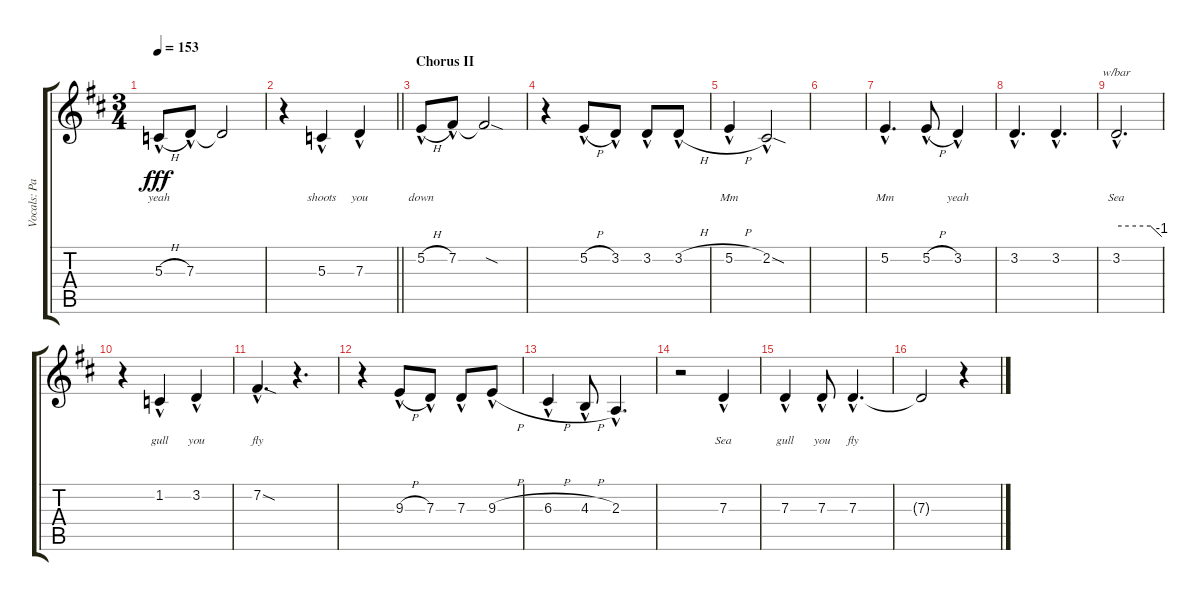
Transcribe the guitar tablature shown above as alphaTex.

\track ("Vocals: Paul" "Vocals: Pa") {instrument lead2sawtooth}
\staff {score tabs}
\tuning (E4 B3 G3 D3 A2 E2) {hide}
\ts (3 4)
\tempo 153
\clef g2
\ks d
5.3{h hac}.8{lyrics (0 "yeah") lyrics (1 "") lyrics (2 "") lyrics (3 "") lyrics (4 "") dy fff} 7.3{hac}.8{lyrics (0 "") lyrics (1 "") lyrics (2 "") lyrics (3 "") lyrics (4 "")} 7.3{t}.2{lyrics (0 "") lyrics (1 "") lyrics (2 "") lyrics (3 "") lyrics (4 "")} |
\barLineRight lightlight
r.4 5.3{hac}.4{lyrics (0 "shoots") lyrics (1 "") lyrics (2 "") lyrics (3 "") lyrics (4 "")} 7.3{hac}.4{lyrics (0 "you") lyrics (1 "") lyrics (2 "") lyrics (3 "") lyrics (4 "")} |
\section ("" "Chorus II")
5.2{h hac}.8{lyrics (0 "down") lyrics (1 "") lyrics (2 "") lyrics (3 "") lyrics (4 "")} 7.2{hac}.8{lyrics (0 "") lyrics (1 "") lyrics (2 "") lyrics (3 "") lyrics (4 "")} 7.2{sod t}.2{lyrics (0 "") lyrics (1 "") lyrics (2 "") lyrics (3 "") lyrics (4 "")} |
r.4 5.2{h hac}.8{lyrics (0 "") lyrics (1 "") lyrics (2 "") lyrics (3 "") lyrics (4 "")} 3.2{hac}.8{lyrics (0 "") lyrics (1 "") lyrics (2 "") lyrics (3 "") lyrics (4 "")} 3.2{hac}.8{lyrics (0 "") lyrics (1 "") lyrics (2 "") lyrics (3 "") lyrics (4 "")} 3.2{h hac}.8{lyrics (0 "") lyrics (1 "") lyrics (2 "") lyrics (3 "") lyrics (4 "")} |
5.2{h hac}.4{lyrics (0 "Mm") lyrics (1 "") lyrics (2 "") lyrics (3 "") lyrics (4 "")} 2.2{sod hac}.2{lyrics (0 "") lyrics (1 "") lyrics (2 "") lyrics (3 "") lyrics (4 "")} |
|
5.2{hac}.4{d lyrics (0 "Mm") lyrics (1 "") lyrics (2 "") lyrics (3 "") lyrics (4 "")} 5.2{h hac}.8{lyrics (0 "") lyrics (1 "") lyrics (2 "") lyrics (3 "") lyrics (4 "")} 3.2{hac}.4{lyrics (0 "yeah") lyrics (1 "") lyrics (2 "") lyrics (3 "") lyrics (4 "")} |
3.2{hac}.4{d lyrics (0 "") lyrics (1 "") lyrics (2 "") lyrics (3 "") lyrics (4 "")} 3.2{hac}.4{d lyrics (0 "") lyrics (1 "") lyrics (2 "") lyrics (3 "") lyrics (4 "")} |
3.2{hac}.2{d tbe (custom default 0 0 45 0 60 -4) lyrics (0 "Sea") lyrics (1 "") lyrics (2 "") lyrics (3 "") lyrics (4 "")} |
r.4 1.2{hac}.4{lyrics (0 "gull") lyrics (1 "") lyrics (2 "") lyrics (3 "") lyrics (4 "")} 3.2{hac}.4{lyrics (0 "you") lyrics (1 "") lyrics (2 "") lyrics (3 "") lyrics (4 "")} |
7.2{sod hac}.4{d lyrics (0 "fly") lyrics (1 "") lyrics (2 "") lyrics (3 "") lyrics (4 "")} r.4{d} |
r.4 9.3{h hac}.8{lyrics (0 "") lyrics (1 "") lyrics (2 "") lyrics (3 "") lyrics (4 "")} 7.3{hac}.8{lyrics (0 "") lyrics (1 "") lyrics (2 "") lyrics (3 "") lyrics (4 "")} 7.3{hac}.8{lyrics (0 "") lyrics (1 "") lyrics (2 "") lyrics (3 "") lyrics (4 "")} 9.3{h hac}.8{lyrics (0 "") lyrics (1 "") lyrics (2 "") lyrics (3 "") lyrics (4 "")} |
6.3{h hac}.4{lyrics (0 "") lyrics (1 "") lyrics (2 "") lyrics (3 "") lyrics (4 "")} 4.3{h hac}.8{lyrics (0 "") lyrics (1 "") lyrics (2 "") lyrics (3 "") lyrics (4 "")} 2.3{hac}.4{d lyrics (0 "") lyrics (1 "") lyrics (2 "") lyrics (3 "") lyrics (4 "")} |
r.2 7.3{hac}.4{lyrics (0 "Sea") lyrics (1 "") lyrics (2 "") lyrics (3 "") lyrics (4 "")} |
7.3{hac}.4{lyrics (0 "gull") lyrics (1 "") lyrics (2 "") lyrics (3 "") lyrics (4 "")} 7.3{hac}.8{lyrics (0 "you") lyrics (1 "") lyrics (2 "") lyrics (3 "") lyrics (4 "")} 7.3{hac}.4{d lyrics (0 "fly") lyrics (1 "") lyrics (2 "") lyrics (3 "") lyrics (4 "")} |
7.3{t}.2{lyrics (0 "") lyrics (1 "") lyrics (2 "") lyrics (3 "") lyrics (4 "")} r.4
